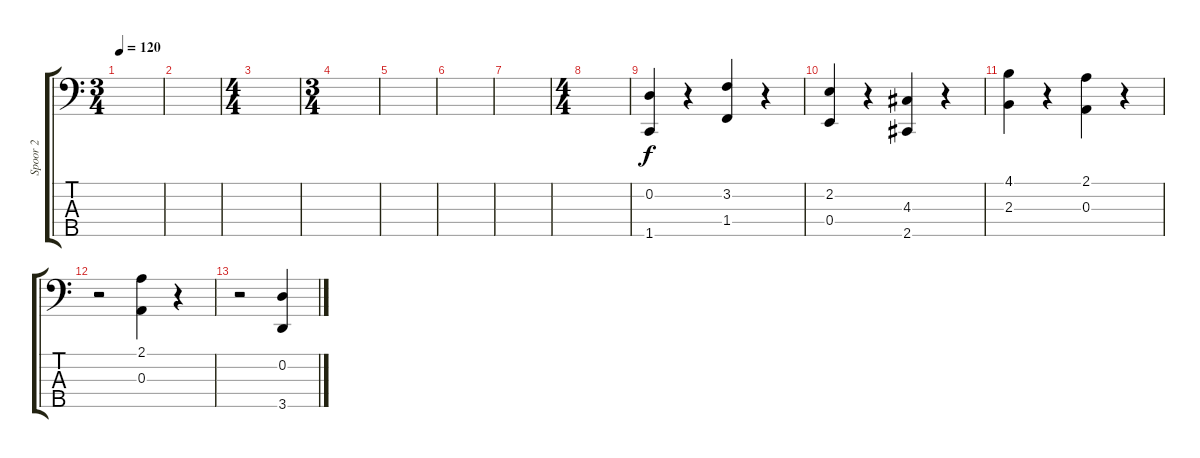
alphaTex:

\track ("Spoor 2" "Spoor 2") {instrument electricguitarjazz}
\staff {score tabs}
\tuning (G2 D2 A1 E1 B0) {hide}
\ts (3 4)
\tempo 120
\clef f4
\ks aminor
|
|
\ts (4 4)
|
\ts (3 4)
|
|
|
|
\ts (4 4)
|
(0.2 1.5).4 r.4 (3.2 1.4).4 r.4 |
(2.2 0.4).4 r.4 (4.3 2.5).4 r.4 |
(4.1 2.3).4 r.4 (2.1 0.3).4 r.4 |
r.2 (2.1 0.3).4 r.4 |
r.2 (0.2 3.5).4
